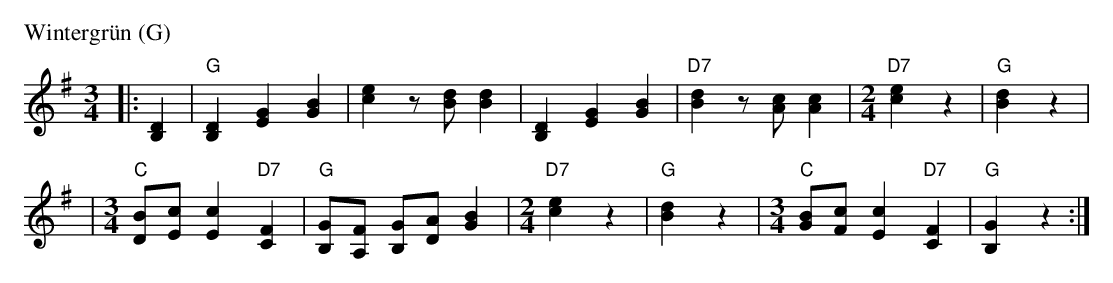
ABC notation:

X:1
P: Wintergr\"un (G)
M: 3/4
L: 1/8
K: G
|: [D2B,2] \
| "G"[D2B,2] [G2E2] [B2G2] | [e2c2] z[dB] [d2B2] \
| [D2B,2] [G2E2] [B2G2] | "D7"[d2B2] z[cA] [c2A2] \
|[M:2/4] "D7"[e2c2] z2 | "G"[d2B2] z2 |
|[M:3/4] "C"[BD][cE] [c2E2] "D7"[F2C2] | "G"[GB,][FA,] [GB,][AD] [B2G2] \
|[M:2/4] "D7"[e2c2] z2 | "G"[d2B2] z2 \
|[M:3/4] "C"[BG][cF] [c2E2] "D7"[F2C2] | "G"[G2B,2] z2 :|
